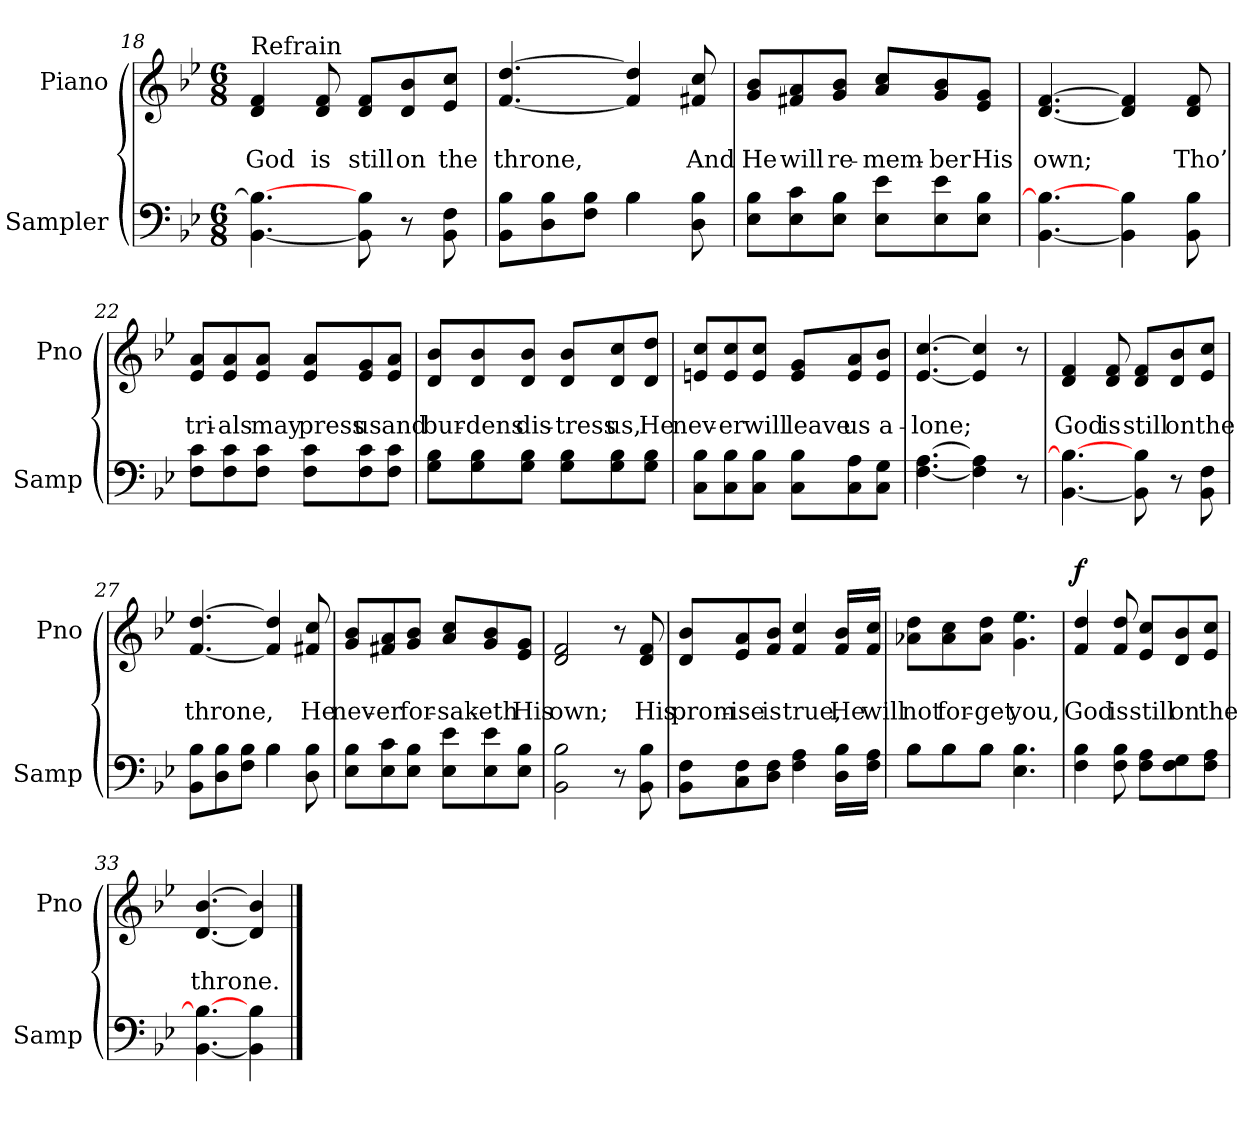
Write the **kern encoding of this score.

**kern	**kern	**text	**text	**dynam
*part2	*part1	*part1	*part1	*part1
*staff2	*staff1	*staff1	*staff1	*staff1
*I"Sampler	*I"Piano	*	*	*
*I'Samp	*I'Pno	*	*	*
*clefF4	*clefG2	*	*	*
*k[b-e-]	*k[b-e-]	*	*	*
*B-:	*B-:	*	*	*
*M6/8	*M6/8	*	*	*
=18	=18	=18	=18	=18
!	!LO:TX:t=Refrain	!	!	!
[4.BB- 4.B-_	4d 4f	.	God	.
.	8d 8f	.	is	.
8BB-] 8B-	8d/ 8f/L	.	still	.
8r	8d/ 8b-/	.	on	.
8BB- 8F	8e-/ 8cc/J	.	the	.
=19	=19	=19	=19	=19
*^	*	*	*	*
8BB-\ 8B-\L	4.ryy	[4.f [4.dd	.	throne,	.
8D\ 8B-\	.	.	.	.	.
8F\ 8B-\J	.	.	.	.	.
4B-\	4B-	4f] 4dd]	.	.	.
8D 8B-	8ryy	8f#X 8cc	.	And	.
*v	*v	*	*	*	*
=20	=20	=20	=20	=20
8E-\ 8B-\L	8g/ 8b-/L	.	He	.
8E-\ 8c\	8f#X/ 8a/	.	will	.
8E-\ 8B-\J	8g/ 8b-/J	.	re-	.
8E-\ 8e-\L	8a/ 8cc/L	.	-mem-	.
8E-\ 8e-\	8g/ 8b-/	.	-ber	.
8E-\ 8B-\J	8e-/ 8g/J	.	His	.
=21	=21	=21	=21	=21
[4.BB- 4.B-_	[4.d [4.f	.	own;	.
4BB-] 4B-	4d] 4f]	.	.	.
8BB- 8B-	8d 8f	.	Tho’	.
=22	=22	=22	=22	=22
8F\ 8c\L	8e-/ 8a/L	.	tri-	.
8F\ 8c\	8e-/ 8a/	.	-als	.
8F\ 8c\J	8e-/ 8a/J	.	may	.
8F\ 8c\L	8e-/ 8a/L	.	press	.
8F\ 8c\	8e-/ 8g/	.	us	.
8F\ 8c\J	8e-/ 8a/J	.	and	.
=23	=23	=23	=23	=23
8G\ 8B-\L	8d/ 8b-/L	.	bur-	.
8G\ 8B-\	8d/ 8b-/	.	-dens	.
8G\ 8B-\J	8d/ 8b-/J	.	dis-	.
8G\ 8B-\L	8d/ 8b-/L	.	-tress	.
8G\ 8B-\	8d/ 8cc/	.	us,	.
8G\ 8B-\J	8d/ 8dd/J	.	He	.
=24	=24	=24	=24	=24
8C\ 8B-\L	8en/ 8cc/L	.	nev-	.
8C\ 8B-\	8e/ 8cc/	.	-er	.
8C\ 8B-\J	8e/ 8cc/J	.	will	.
8C\ 8B-\L	8e/ 8g/L	.	leave	.
8C\ 8A\	8e/ 8a/	.	us	.
8C\ 8G\J	8e/ 8b-/J	.	a-	.
=25	=25	=25	=25	=25
[4.F [4.A	[4.e- [4.cc	.	-lone;	.
4F] 4A]	4e-] 4cc]	.	.	.
8r	8r	.	.	.
=26	=26	=26	=26	=26
[4.BB- 4.B-_	4d 4f	.	God	.
.	8d 8f	.	is	.
8BB-] 8B-	8d/ 8f/L	.	still	.
8r	8d/ 8b-/	.	on	.
8BB- 8F	8e-/ 8cc/J	.	the	.
=27	=27	=27	=27	=27
*^	*	*	*	*
8BB-\ 8B-\L	4.ryy	[4.f [4.dd	.	throne,	.
8D\ 8B-\	.	.	.	.	.
8F\ 8B-\J	.	.	.	.	.
4B-\	4B-	4f] 4dd]	.	.	.
8D 8B-	8ryy	8f#X 8cc	.	He	.
*v	*v	*	*	*	*
=28	=28	=28	=28	=28
8E-\ 8B-\L	8g/ 8b-/L	.	nev-	.
8E-\ 8c\	8f#X/ 8a/	.	-er	.
8E-\ 8B-\J	8g/ 8b-/J	.	for-	.
8E-\ 8e-\L	8a/ 8cc/L	.	-sak-	.
8E-\ 8e-\	8g/ 8b-/	.	-eth	.
8E-\ 8B-\J	8e-/ 8g/J	.	His	.
=29	=29	=29	=29	=29
2BB- 2B-	2d 2f	.	own;	.
8r	8r	.	.	.
8BB- 8B-	8d 8f	.	His	.
=30	=30	=30	=30	=30
8BB-\ 8F\L	8d/ 8b-/L	.	prom-	.
8C\ 8F\	8e-/ 8a/	.	-ise	.
8D\ 8F\J	8f/ 8b-/J	.	is	.
4F 4A	4f 4cc	.	true,	.
16D\ 16B-\LL	16f/ 16b-/LL	.	He	.
16F\ 16A\JJ	16f/ 16cc/JJ	.	will	.
=31	=31	=31	=31	=31
*^	*	*	*	*
8B-\L	8B-\L	8a-X\ 8dd\L	.	not	.
8B-\	8B-\	8a-\ 8cc\	.	for-	.
8B-\J	8B-\J	8a-\ 8dd\J	.	-get	.
4.E- 4.B-	4.ryy	4.g 4.ee-	.	you,	.
*v	*v	*	*	*	*
=32	=32	=32	=32	=32
4F 4B-	4f 4dd	.	God	f
8F 8B-	8f 8dd	.	is	.
8F\ 8A\L	8e-/ 8cc/L	.	still	.
8F\ 8G\	8d/ 8b-/	.	on	.
8F\ 8A\J	8e-/ 8cc/J	.	the	.
=33	=33	=33	=33	=33
[4.BB- 4.B-_	[4.d [4.b-	.	throne.	.
4BB-] 4B-	4d] 4b-]	.	.	.
==	==	==	==	==
*-	*-	*-	*-	*-
